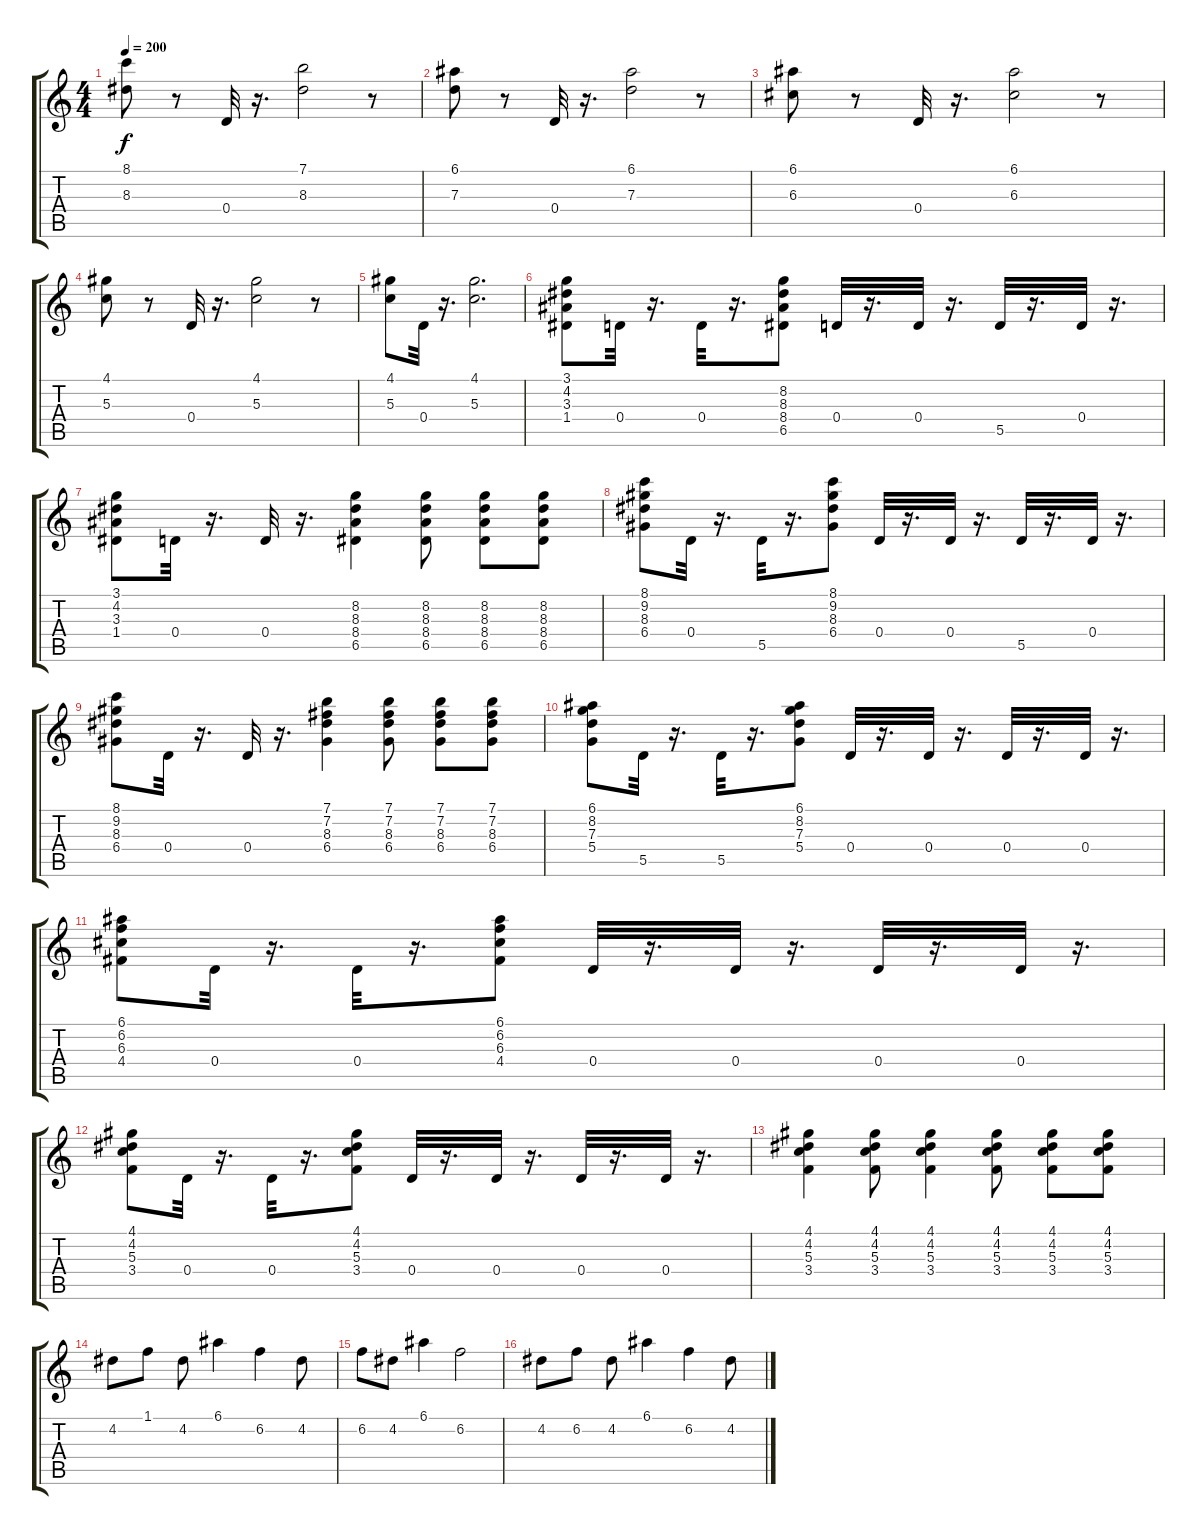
\track "" {instrument acousticguitarsteel}
\staff {score tabs}
\tuning (E4 B3 G3 D3 A2 E2) {hide}
\ts (4 4)
\tempo 200
\clef g2
\ks c
(8.1 8.3).8{dy f} r.8 0.4.32 r.16{d} (7.1 8.3).2 r.8 |
(6.1 7.3).8 r.8 0.4.32 r.16{d} (6.1 7.3).2 r.8 |
(6.1 6.3).8 r.8 0.4.32 r.16{d} (6.1 6.3).2 r.8 |
(4.1 5.3).8 r.8 0.4.32 r.16{d} (4.1 5.3).2 r.8 |
(4.1 5.3).8 0.4.32 r.16{d} (4.1 5.3).2{d} |
(3.1 4.2 3.3 1.4).8 0.4.32 r.16{d} 0.4.32 r.16{d} (8.2 8.3 8.4 6.5).8 0.4.32 r.16{d} 0.4.32 r.16{d} 5.5.32 r.16{d} 0.4.32 r.16{d} |
(3.1 4.2 3.3 1.4).8 0.4.32 r.16{d} 0.4.32 r.16{d} (8.2 8.3 8.4 6.5).4 (8.2 8.3 8.4 6.5).8 (8.2 8.3 8.4 6.5).8 (8.2 8.3 8.4 6.5).8 |
(8.1 9.2 8.3 6.4).8 0.4.32 r.16{d} 5.5.32 r.16{d} (8.1 9.2 8.3 6.4).8 0.4.32 r.16{d} 0.4.32 r.16{d} 5.5.32 r.16{d} 0.4.32 r.16{d} |
(8.1 9.2 8.3 6.4).8 0.4.32 r.16{d} 0.4.32 r.16{d} (7.1 7.2 8.3 6.4).4 (7.1 7.2 8.3 6.4).8 (7.1 7.2 8.3 6.4).8 (7.1 7.2 8.3 6.4).8 |
(6.1 8.2 7.3 5.4).8 5.5.32 r.16{d} 5.5.32 r.16{d} (6.1 8.2 7.3 5.4).8 0.4.32 r.16{d} 0.4.32 r.16{d} 0.4.32 r.16{d} 0.4.32 r.16{d} |
(6.1 6.2 6.3 4.4).8 0.4.32 r.16{d} 0.4.32 r.16{d} (6.1 6.2 6.3 4.4).8 0.4.32 r.16{d} 0.4.32 r.16{d} 0.4.32 r.16{d} 0.4.32 r.16{d} |
(4.1 4.2 5.3 3.4).8 0.4.32 r.16{d} 0.4.32 r.16{d} (4.1 4.2 5.3 3.4).8 0.4.32 r.16{d} 0.4.32 r.16{d} 0.4.32 r.16{d} 0.4.32 r.16{d} |
(4.1 4.2 5.3 3.4).4 (4.1 4.2 5.3 3.4).8 (4.1 4.2 5.3 3.4).4 (4.1 4.2 5.3 3.4).8 (4.1 4.2 5.3 3.4).8 (4.1 4.2 5.3 3.4).8 |
4.2.8 1.1.8 4.2.8 6.1.4 6.2.4 4.2.8 |
6.2.8 4.2.8 6.1.4 6.2.2 |
4.2.8 6.2.8 4.2.8 6.1.4 6.2.4 4.2.8
